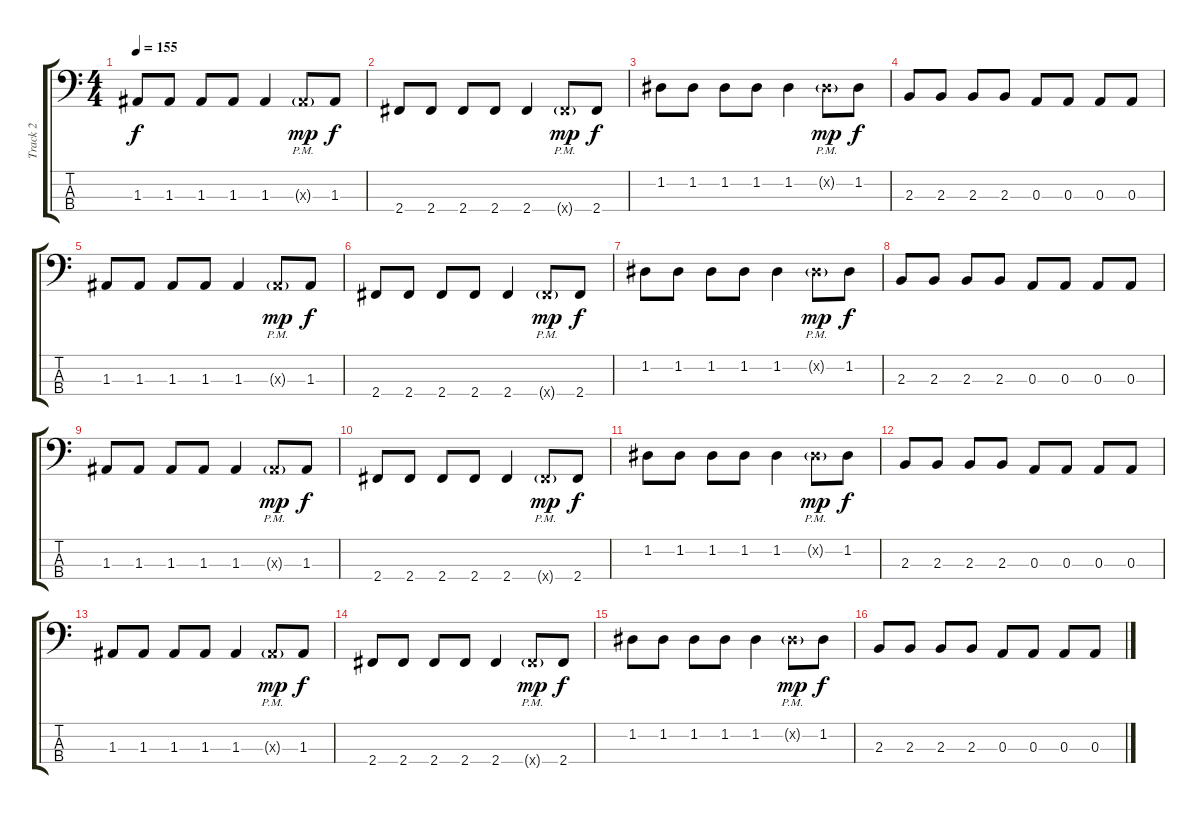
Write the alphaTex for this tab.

\track ("Track 2" "Track 2") {instrument electricbasspick}
\staff {score tabs}
\tuning (G2 D2 A1 E1) {hide}
\ts (4 4)
\tempo 155
\clef f4
\ks c
1.3.8{dy f} 1.3.8 1.3.8 1.3.8 1.3.4 1.3{g pm x}.8{dy mp} 1.3.8{dy f} |
2.4.8 2.4.8 2.4.8 2.4.8 2.4.4 2.4{g pm x}.8{dy mp} 2.4.8{dy f} |
1.2.8 1.2.8 1.2.8 1.2.8 1.2.4 1.2{g pm x}.8{dy mp} 1.2.8{dy f} |
2.3.8 2.3.8 2.3.8 2.3.8 0.3.8 0.3.8 0.3.8 0.3.8 |
1.3.8 1.3.8 1.3.8 1.3.8 1.3.4 1.3{g pm x}.8{dy mp} 1.3.8{dy f} |
2.4.8 2.4.8 2.4.8 2.4.8 2.4.4 2.4{g pm x}.8{dy mp} 2.4.8{dy f} |
1.2.8 1.2.8 1.2.8 1.2.8 1.2.4 1.2{g pm x}.8{dy mp} 1.2.8{dy f} |
2.3.8 2.3.8 2.3.8 2.3.8 0.3.8 0.3.8 0.3.8 0.3.8 |
1.3.8 1.3.8 1.3.8 1.3.8 1.3.4 1.3{g pm x}.8{dy mp} 1.3.8{dy f} |
2.4.8 2.4.8 2.4.8 2.4.8 2.4.4 2.4{g pm x}.8{dy mp} 2.4.8{dy f} |
1.2.8 1.2.8 1.2.8 1.2.8 1.2.4 1.2{g pm x}.8{dy mp} 1.2.8{dy f} |
2.3.8 2.3.8 2.3.8 2.3.8 0.3.8 0.3.8 0.3.8 0.3.8 |
1.3.8 1.3.8 1.3.8 1.3.8 1.3.4 1.3{g pm x}.8{dy mp} 1.3.8{dy f} |
2.4.8 2.4.8 2.4.8 2.4.8 2.4.4 2.4{g pm x}.8{dy mp} 2.4.8{dy f} |
1.2.8 1.2.8 1.2.8 1.2.8 1.2.4 1.2{g pm x}.8{dy mp} 1.2.8{dy f} |
2.3.8 2.3.8 2.3.8 2.3.8 0.3.8 0.3.8 0.3.8 0.3.8
